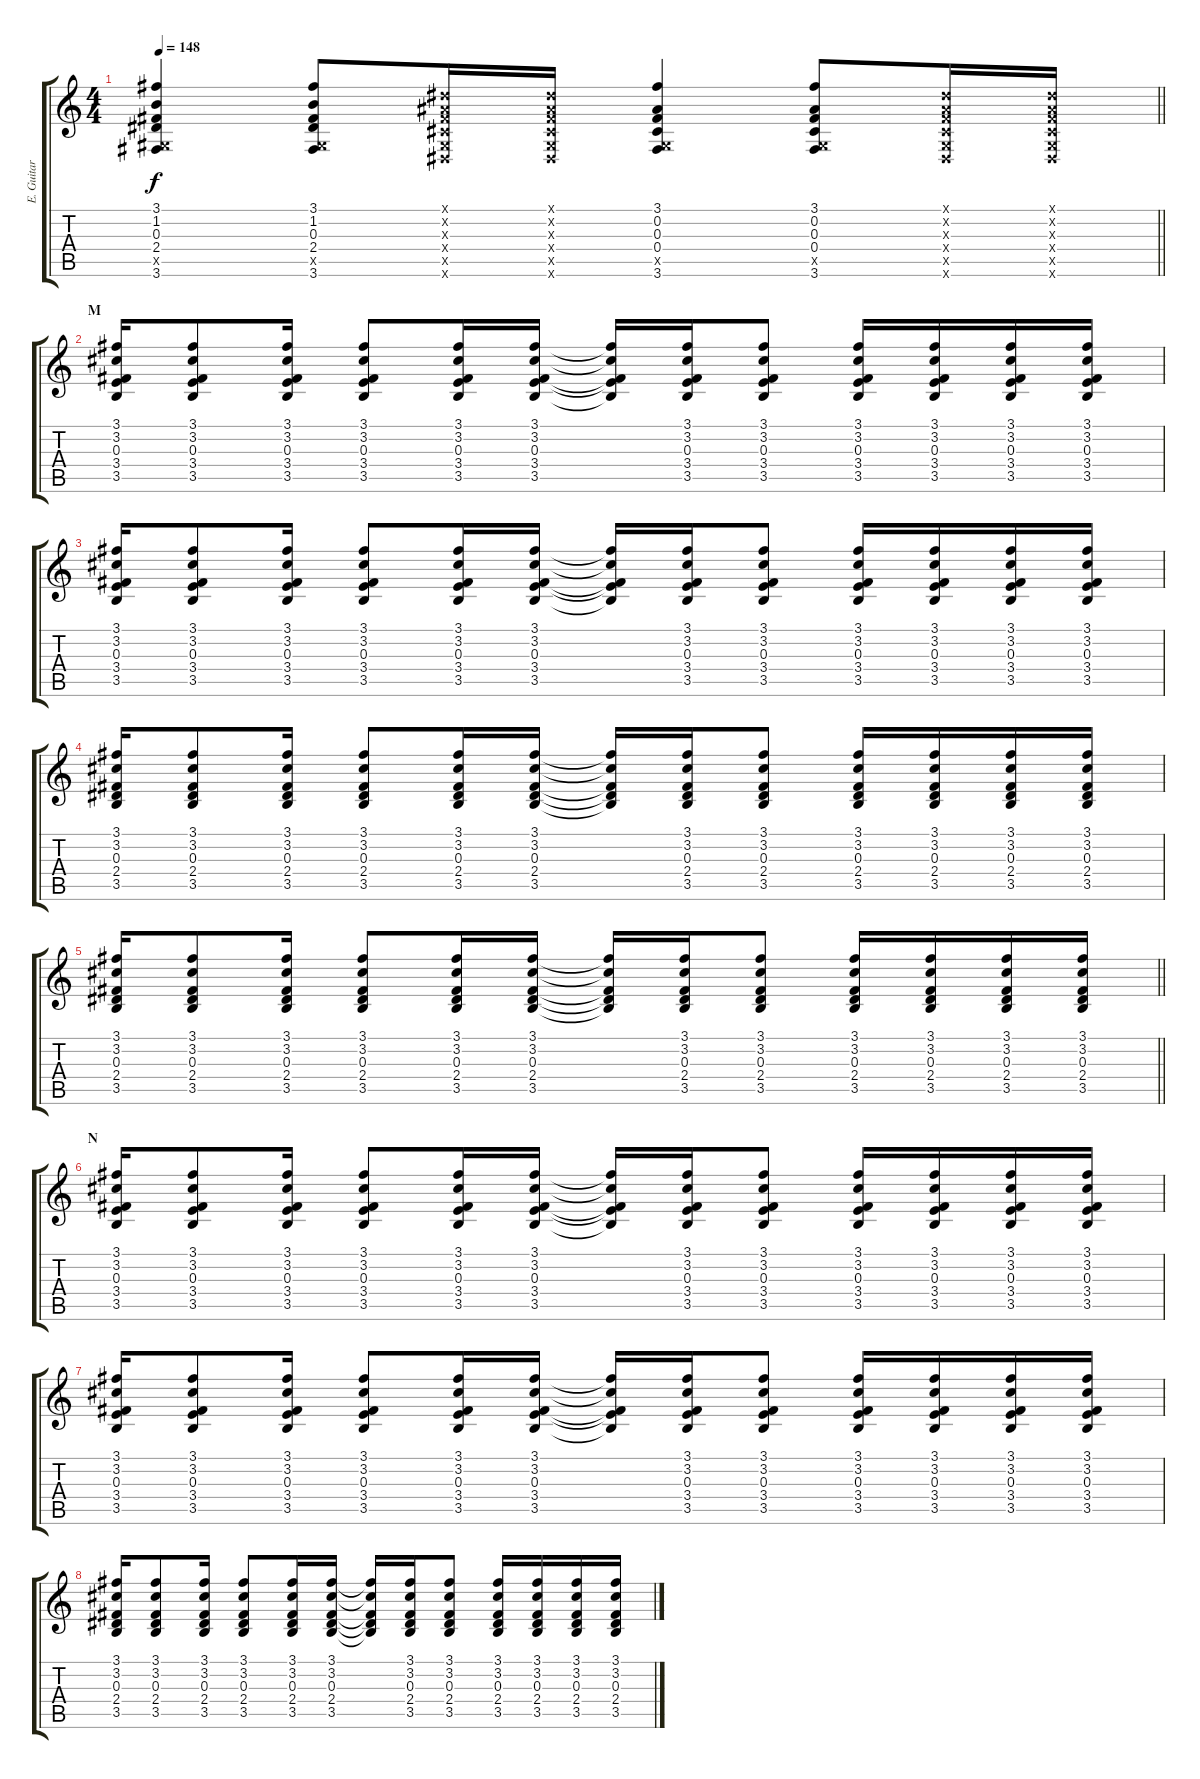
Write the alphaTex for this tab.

\track ("E. Guitar III (R. Channel)" "E. Guitar ") {instrument overdrivenguitar}
\staff {score tabs}
\tuning (Eb4 Bb3 Gb3 Db3 Ab2 Eb2) {hide}
\ts (4 4)
\tempo 148
\clef g2
\barLineRight lightlight
\ks c
(3.1 1.2 0.3 2.4 0.5{x} 3.6).4{dy f} (3.1 1.2 0.3 2.4 0.5{x} 3.6).8 (0.1{x} 0.2{x} 0.3{x} 0.4{x} 0.5{x} 0.6{x}).16 (0.1{x} 0.2{x} 0.3{x} 0.4{x} 0.5{x} 0.6{x}).16 (3.1 0.2 0.3 0.4 0.5{x} 3.6).4 (3.1 0.2 0.3 0.4 0.5{x} 3.6).8 (0.1{x} 0.2{x} 0.3{x} 0.4{x} 0.5{x} 0.6{x}).16 (0.1{x} 0.2{x} 0.3{x} 0.4{x} 0.5{x} 0.6{x}).16 |
\section ("" "M")
(3.1 3.2 0.3 3.4 3.5).16 (3.1 3.2 0.3 3.4 3.5).8 (3.1 3.2 0.3 3.4 3.5).16 (3.1 3.2 0.3 3.4 3.5).8 (3.1 3.2 0.3 3.4 3.5).16 (3.1 3.2 0.3 3.4 3.5).16 (3.1{t} 3.2{t} 0.3{t} 3.4{t} 3.5{t}).16 (3.1 3.2 0.3 3.4 3.5).16 (3.1 3.2 0.3 3.4 3.5).8 (3.1 3.2 0.3 3.4 3.5).16 (3.1 3.2 0.3 3.4 3.5).16 (3.1 3.2 0.3 3.4 3.5).16 (3.1 3.2 0.3 3.4 3.5).16 |
(3.1 3.2 0.3 3.4 3.5).16 (3.1 3.2 0.3 3.4 3.5).8 (3.1 3.2 0.3 3.4 3.5).16 (3.1 3.2 0.3 3.4 3.5).8 (3.1 3.2 0.3 3.4 3.5).16 (3.1 3.2 0.3 3.4 3.5).16 (3.1{t} 3.2{t} 0.3{t} 3.4{t} 3.5{t}).16 (3.1 3.2 0.3 3.4 3.5).16 (3.1 3.2 0.3 3.4 3.5).8 (3.1 3.2 0.3 3.4 3.5).16 (3.1 3.2 0.3 3.4 3.5).16 (3.1 3.2 0.3 3.4 3.5).16 (3.1 3.2 0.3 3.4 3.5).16 |
(3.1 3.2 0.3 2.4 3.5).16 (3.1 3.2 0.3 2.4 3.5).8 (3.1 3.2 0.3 2.4 3.5).16 (3.1 3.2 0.3 2.4 3.5).8 (3.1 3.2 0.3 2.4 3.5).16 (3.1 3.2 0.3 2.4 3.5).16 (3.1{t} 3.2{t} 0.3{t} 2.4{t} 3.5{t}).16 (3.1 3.2 0.3 2.4 3.5).16 (3.1 3.2 0.3 2.4 3.5).8 (3.1 3.2 0.3 2.4 3.5).16 (3.1 3.2 0.3 2.4 3.5).16 (3.1 3.2 0.3 2.4 3.5).16 (3.1 3.2 0.3 2.4 3.5).16 |
\barLineRight lightlight
(3.1 3.2 0.3 2.4 3.5).16 (3.1 3.2 0.3 2.4 3.5).8 (3.1 3.2 0.3 2.4 3.5).16 (3.1 3.2 0.3 2.4 3.5).8 (3.1 3.2 0.3 2.4 3.5).16 (3.1 3.2 0.3 2.4 3.5).16 (3.1{t} 3.2{t} 0.3{t} 2.4{t} 3.5{t}).16 (3.1 3.2 0.3 2.4 3.5).16 (3.1 3.2 0.3 2.4 3.5).8 (3.1 3.2 0.3 2.4 3.5).16 (3.1 3.2 0.3 2.4 3.5).16 (3.1 3.2 0.3 2.4 3.5).16 (3.1 3.2 0.3 2.4 3.5).16 |
\section ("" "N")
(3.1 3.2 0.3 3.4 3.5).16 (3.1 3.2 0.3 3.4 3.5).8 (3.1 3.2 0.3 3.4 3.5).16 (3.1 3.2 0.3 3.4 3.5).8 (3.1 3.2 0.3 3.4 3.5).16 (3.1 3.2 0.3 3.4 3.5).16 (3.1{t} 3.2{t} 0.3{t} 3.4{t} 3.5{t}).16 (3.1 3.2 0.3 3.4 3.5).16 (3.1 3.2 0.3 3.4 3.5).8 (3.1 3.2 0.3 3.4 3.5).16 (3.1 3.2 0.3 3.4 3.5).16 (3.1 3.2 0.3 3.4 3.5).16 (3.1 3.2 0.3 3.4 3.5).16 |
(3.1 3.2 0.3 3.4 3.5).16 (3.1 3.2 0.3 3.4 3.5).8 (3.1 3.2 0.3 3.4 3.5).16 (3.1 3.2 0.3 3.4 3.5).8 (3.1 3.2 0.3 3.4 3.5).16 (3.1 3.2 0.3 3.4 3.5).16 (3.1{t} 3.2{t} 0.3{t} 3.4{t} 3.5{t}).16 (3.1 3.2 0.3 3.4 3.5).16 (3.1 3.2 0.3 3.4 3.5).8 (3.1 3.2 0.3 3.4 3.5).16 (3.1 3.2 0.3 3.4 3.5).16 (3.1 3.2 0.3 3.4 3.5).16 (3.1 3.2 0.3 3.4 3.5).16 |
(3.1 3.2 0.3 2.4 3.5).16 (3.1 3.2 0.3 2.4 3.5).8 (3.1 3.2 0.3 2.4 3.5).16 (3.1 3.2 0.3 2.4 3.5).8 (3.1 3.2 0.3 2.4 3.5).16 (3.1 3.2 0.3 2.4 3.5).16 (3.1{t} 3.2{t} 0.3{t} 2.4{t} 3.5{t}).16 (3.1 3.2 0.3 2.4 3.5).16 (3.1 3.2 0.3 2.4 3.5).8 (3.1 3.2 0.3 2.4 3.5).16 (3.1 3.2 0.3 2.4 3.5).16 (3.1 3.2 0.3 2.4 3.5).16 (3.1 3.2 0.3 2.4 3.5).16
